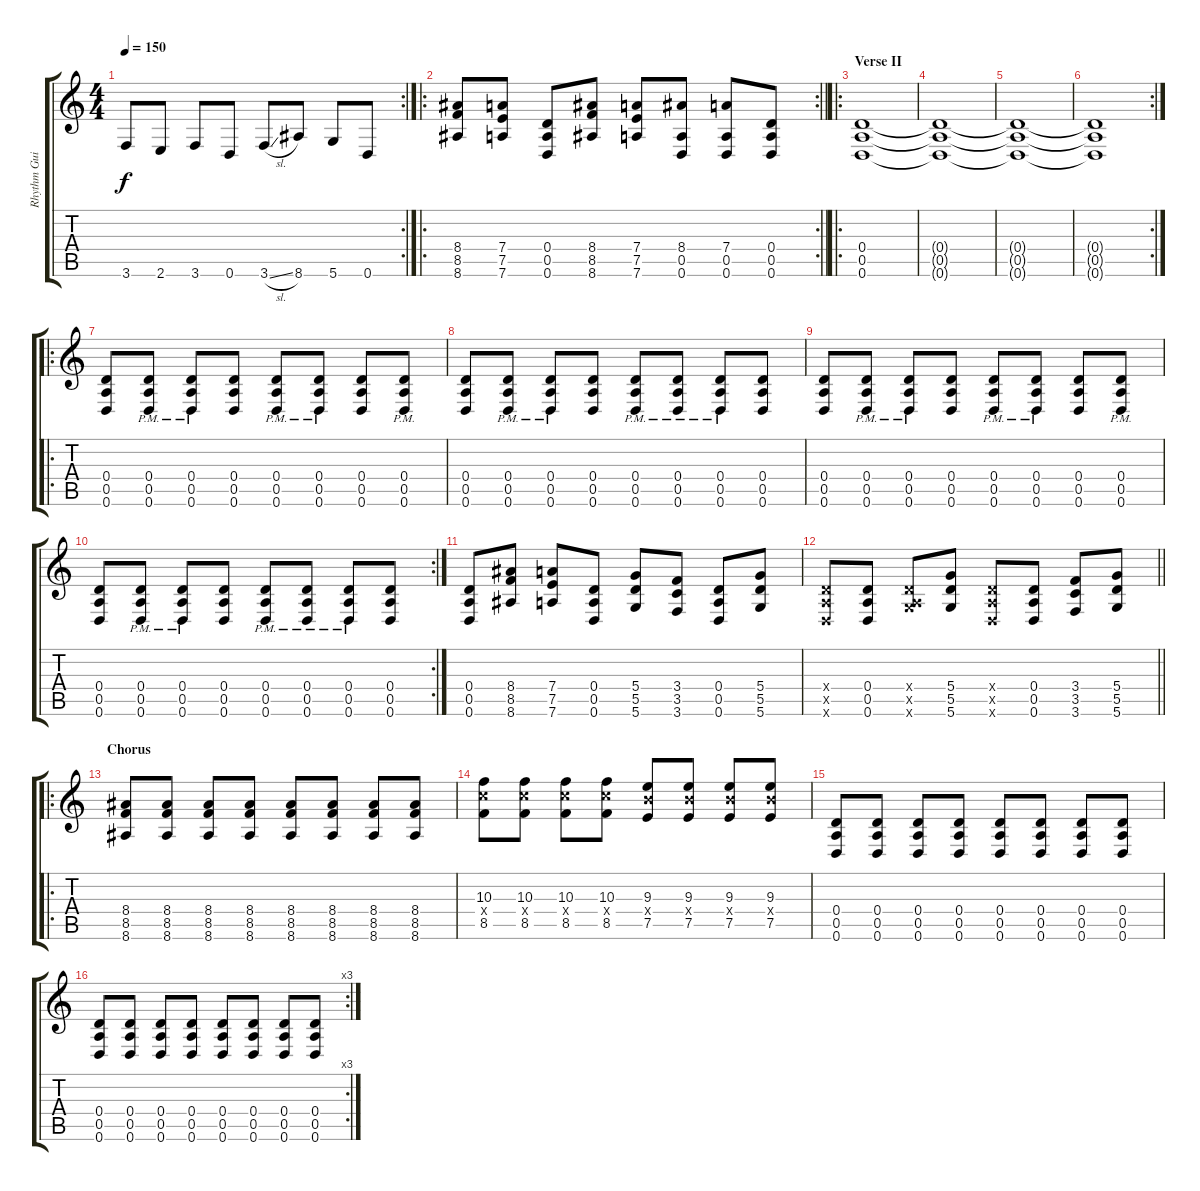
\track ("Rhythm Guitar" "Rhythm Gui") {instrument overdrivenguitar}
\staff {score tabs}
\tuning (E4 B3 G3 D3 A2 D2) {hide}
\rc 2
\ts (4 4)
\tempo 150
\clef g2
\ks c
3.6.8{dy f} 2.6.8 3.6.8 0.6.8 3.6{sl}.8 8.6.8 5.6.8 0.6.8 |
\ro
\rc 2
\barLineRight lightlight
(8.4 8.5 8.6).8 (7.4 7.5 7.6).8 (0.4 0.5 0.6).8 (8.4 8.5 8.6).8 (7.4 7.5 7.6).8 (8.4 0.5 0.6).8 (7.4 0.5 0.6).8 (0.4 0.5 0.6).8 |
\ro
\section ("" "Verse II")
(0.4 0.5 0.6).1 |
(0.4{t} 0.5{t} 0.6{t}).1 |
(0.4{t} 0.5{t} 0.6{t}).1 |
\rc 2
(0.4{t} 0.5{t} 0.6{t}).1 |
\ro
(0.4 0.5 0.6).8 (0.4{pm} 0.5{pm} 0.6{pm}).8 (0.4{pm} 0.5{pm} 0.6{pm}).8 (0.4 0.5 0.6).8 (0.4{pm} 0.5{pm} 0.6{pm}).8 (0.4{pm} 0.5{pm} 0.6{pm}).8 (0.4 0.5 0.6).8 (0.4{pm} 0.5{pm} 0.6{pm}).8 |
(0.4 0.5 0.6).8 (0.4{pm} 0.5{pm} 0.6{pm}).8 (0.4{pm} 0.5{pm} 0.6{pm}).8 (0.4 0.5 0.6).8 (0.4{pm} 0.5{pm} 0.6{pm}).8 (0.4{pm} 0.5{pm} 0.6{pm}).8 (0.4{pm} 0.5{pm} 0.6{pm}).8 (0.4 0.5 0.6).8 |
(0.4 0.5 0.6).8 (0.4{pm} 0.5{pm} 0.6{pm}).8 (0.4{pm} 0.5{pm} 0.6{pm}).8 (0.4 0.5 0.6).8 (0.4{pm} 0.5{pm} 0.6{pm}).8 (0.4{pm} 0.5{pm} 0.6{pm}).8 (0.4 0.5 0.6).8 (0.4{pm} 0.5{pm} 0.6{pm}).8 |
\rc 2
(0.4 0.5 0.6).8 (0.4{pm} 0.5{pm} 0.6{pm}).8 (0.4{pm} 0.5{pm} 0.6{pm}).8 (0.4 0.5 0.6).8 (0.4{pm} 0.5{pm} 0.6{pm}).8 (0.4{pm} 0.5{pm} 0.6{pm}).8 (0.4{pm} 0.5{pm} 0.6{pm}).8 (0.4 0.5 0.6).8 |
(0.4 0.5 0.6).8 (8.4 8.5 8.6).8 (7.4 7.5 7.6).8 (0.4 0.5 0.6).8 (5.4 5.5 5.6).8 (3.4 3.5 3.6).8 (0.4 0.5 0.6).8 (5.4 5.5 5.6).8 |
\barLineRight lightlight
(0.4{x} 0.5{x} 0.6{x}).8 (0.4 0.5 0.6).8 (0.4{x} 0.5{x} 5.6{x}).8 (5.4 5.5 5.6).8 (0.4{x} 0.5{x} 0.6{x}).8 (0.4 0.5 0.6).8 (3.4 3.5 3.6).8 (5.4 5.5 5.6).8 |
\ro
\section ("" "Chorus")
(8.4 8.5 8.6).8 (8.4 8.5 8.6).8 (8.4 8.5 8.6).8 (8.4 8.5 8.6).8 (8.4 8.5 8.6).8 (8.4 8.5 8.6).8 (8.4 8.5 8.6).8 (8.4 8.5 8.6).8 |
(10.3 10.4{x} 8.5).8 (10.3 10.4{x} 8.5).8 (10.3 10.4{x} 8.5).8 (10.3 10.4{x} 8.5).8 (9.3 9.4{x} 7.5).8 (9.3 9.4{x} 7.5).8 (9.3 9.4{x} 7.5).8 (9.3 9.4{x} 7.5).8 |
(0.4 0.5 0.6).8 (0.4 0.5 0.6).8 (0.4 0.5 0.6).8 (0.4 0.5 0.6).8 (0.4 0.5 0.6).8 (0.4 0.5 0.6).8 (0.4 0.5 0.6).8 (0.4 0.5 0.6).8 |
\rc 3
(0.4 0.5 0.6).8 (0.4 0.5 0.6).8 (0.4 0.5 0.6).8 (0.4 0.5 0.6).8 (0.4 0.5 0.6).8 (0.4 0.5 0.6).8 (0.4 0.5 0.6).8 (0.4 0.5 0.6).8
